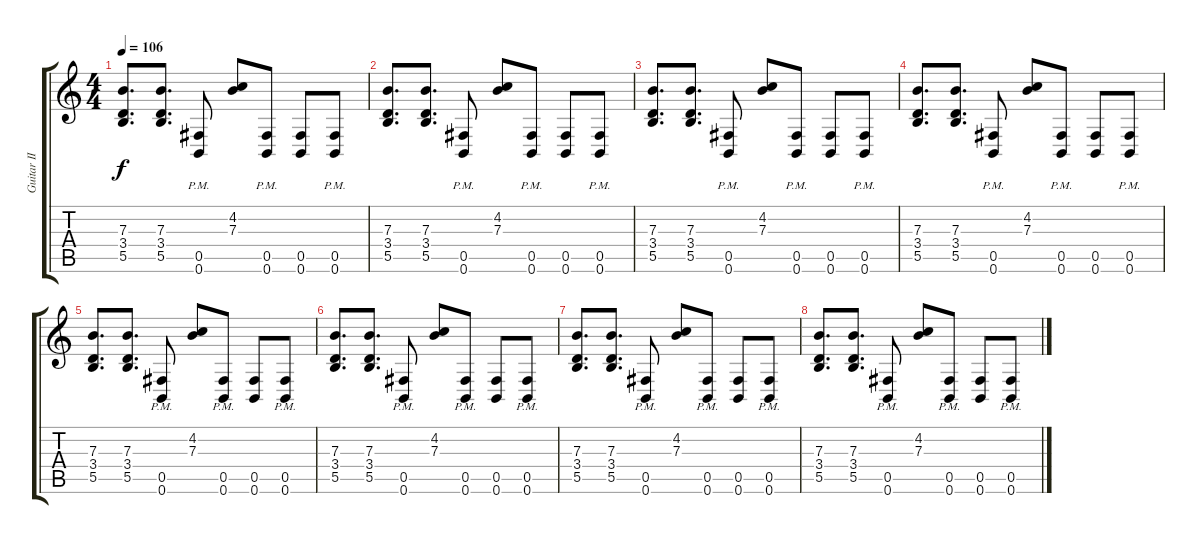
\track ("Guitar II" "Guitar II") {instrument distortionguitar}
\staff {score tabs}
\tuning (Db4 Ab3 E3 B2 Gb2 B1) {hide}
\ts (4 4)
\tempo 106
\clef g2
\ks c
(7.3 3.4 5.5).8{d dy f} (7.3 3.4 5.5).8{d} (0.5{pm} 0.6{pm}).8 (4.2 7.3).8 (0.5{pm} 0.6{pm}).8 (0.5 0.6).8 (0.5{pm} 0.6{pm}).8 |
(7.3 3.4 5.5).8{d} (7.3 3.4 5.5).8{d} (0.5{pm} 0.6{pm}).8 (4.2 7.3).8 (0.5{pm} 0.6{pm}).8 (0.5 0.6).8 (0.5{pm} 0.6{pm}).8 |
(7.3 3.4 5.5).8{d} (7.3 3.4 5.5).8{d} (0.5{pm} 0.6{pm}).8 (4.2 7.3).8 (0.5{pm} 0.6{pm}).8 (0.5 0.6).8 (0.5{pm} 0.6{pm}).8 |
(7.3 3.4 5.5).8{d} (7.3 3.4 5.5).8{d} (0.5{pm} 0.6{pm}).8 (4.2 7.3).8 (0.5{pm} 0.6{pm}).8 (0.5 0.6).8 (0.5{pm} 0.6{pm}).8 |
(7.3 3.4 5.5).8{d} (7.3 3.4 5.5).8{d} (0.5{pm} 0.6{pm}).8 (4.2 7.3).8 (0.5{pm} 0.6{pm}).8 (0.5 0.6).8 (0.5{pm} 0.6{pm}).8 |
(7.3 3.4 5.5).8{d} (7.3 3.4 5.5).8{d} (0.5{pm} 0.6{pm}).8 (4.2 7.3).8 (0.5{pm} 0.6{pm}).8 (0.5 0.6).8 (0.5{pm} 0.6{pm}).8 |
(7.3 3.4 5.5).8{d} (7.3 3.4 5.5).8{d} (0.5{pm} 0.6{pm}).8 (4.2 7.3).8 (0.5{pm} 0.6{pm}).8 (0.5 0.6).8 (0.5{pm} 0.6{pm}).8 |
(7.3 3.4 5.5).8{d} (7.3 3.4 5.5).8{d} (0.5{pm} 0.6{pm}).8 (4.2 7.3).8 (0.5{pm} 0.6{pm}).8 (0.5 0.6).8 (0.5{pm} 0.6{pm}).8
